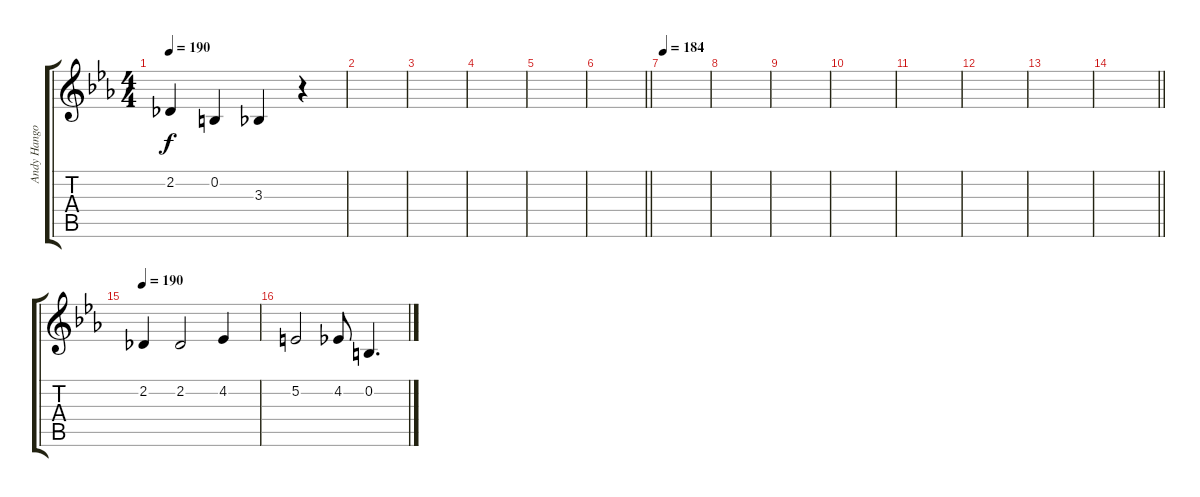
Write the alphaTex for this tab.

\track ("Andy Hangover - Backing Vocal" "Andy Hango") {instrument tuba}
\staff {score tabs}
\tuning (E4 B3 G3 D3 A2 E2) {hide}
\ts (4 4)
\tempo 190
\clef g2
\ks eb
2.2.4{dy f} 0.2.4 3.3.4 r.4 |
|
|
|
|
\barLineRight lightlight
|
\tempo 184
|
|
|
|
|
|
|
\barLineRight lightlight
|
\tempo 190
2.2.4 2.2.2 4.2.4 |
5.2.2 4.2.8 0.2.4{d}
